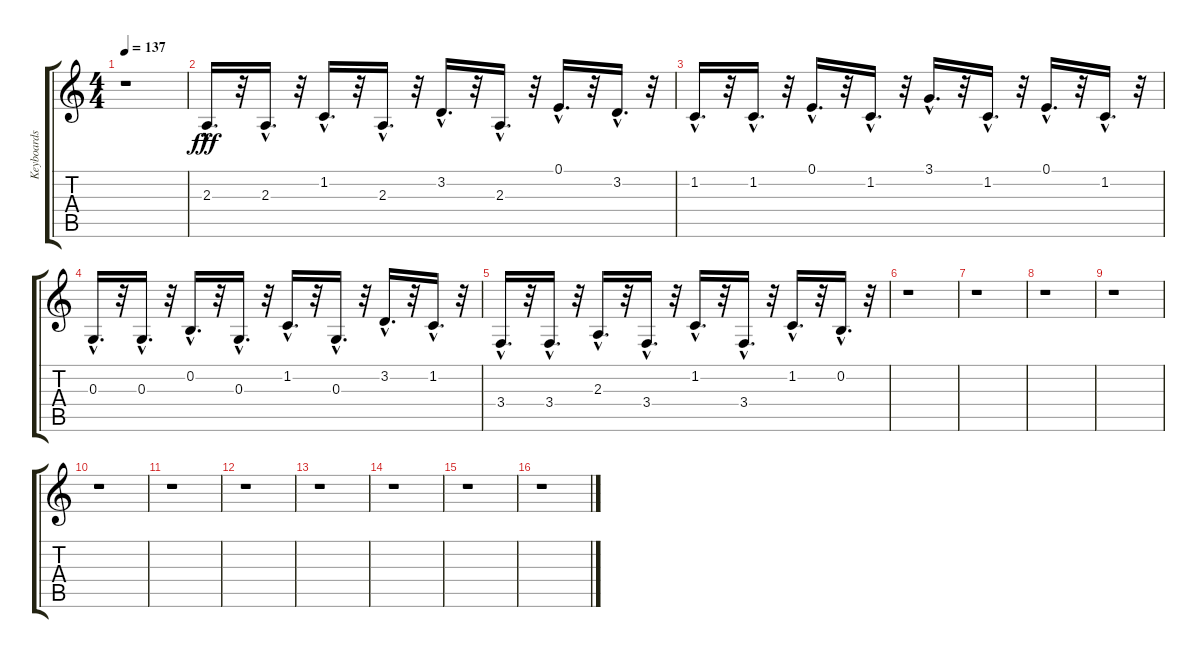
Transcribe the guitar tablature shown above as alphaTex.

\track ("Keyboards" "Keyboards") {instrument lead2sawtooth}
\staff {score tabs}
\tuning (E4 B3 G3 D3 A2 E2) {hide}
\ts (4 4)
\tempo 137
\clef g2
\ks c
r.1{dy fff} |
2.3{hac}.16{d} r.32 2.3{hac}.16{d} r.32 1.2{hac}.16{d} r.32 2.3{hac}.16{d} r.32 3.2{hac}.16{d} r.32 2.3{hac}.16{d} r.32 0.1{hac}.16{d} r.32 3.2{hac}.16{d} r.32 |
1.2{hac}.16{d} r.32 1.2{hac}.16{d} r.32 0.1{hac}.16{d} r.32 1.2{hac}.16{d} r.32 3.1{hac}.16{d} r.32 1.2{hac}.16{d} r.32 0.1{hac}.16{d} r.32 1.2{hac}.16{d} r.32 |
0.3{hac}.16{d} r.32 0.3{hac}.16{d} r.32 0.2{hac}.16{d} r.32 0.3{hac}.16{d} r.32 1.2{hac}.16{d} r.32 0.3{hac}.16{d} r.32 3.2{hac}.16{d} r.32 1.2{hac}.16{d} r.32 |
3.4{hac}.16{d} r.32 3.4{hac}.16{d} r.32 2.3{hac}.16{d} r.32 3.4{hac}.16{d} r.32 1.2{hac}.16{d} r.32 3.4{hac}.16{d} r.32 1.2{hac}.16{d} r.32 0.2{hac}.16{d} r.32 |
r.1 |
r.1 |
r.1 |
r.1 |
r.1 |
r.1 |
r.1 |
r.1 |
r.1 |
r.1 |
r.1
